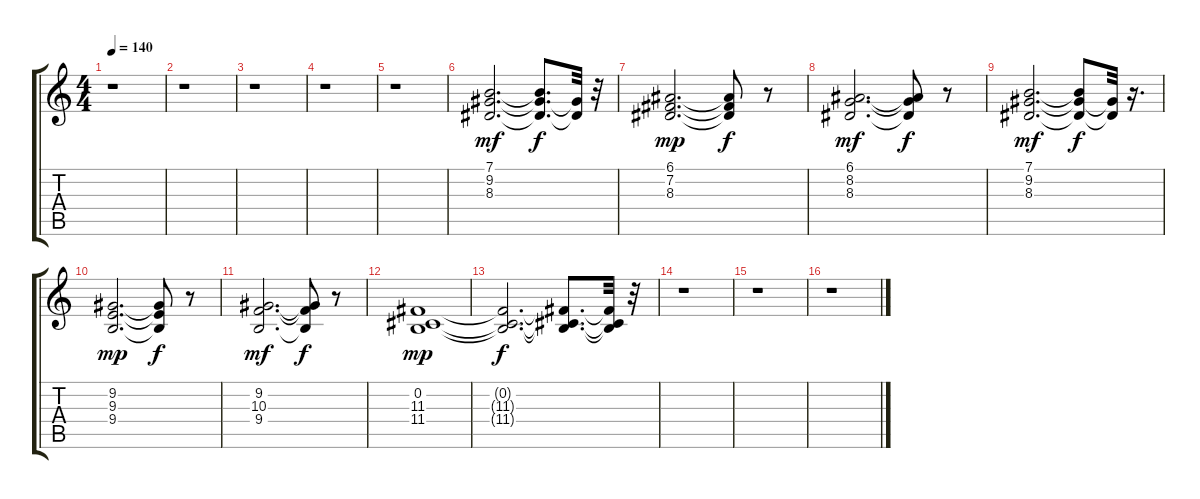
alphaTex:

\track "" {instrument pad5bowed}
\staff {score tabs}
\tuning (E4 B3 G3 D3 A2 E2) {hide}
\ts (4 4)
\tempo 140
\clef g2
\ks c
r.1{dy mf} |
r.1 |
r.1 |
r.1 |
r.1 |
(7.1 9.2 8.3).2{d} (7.1{t} 9.2{t} 8.3{t}).8{d dy f} (9.2{t} 8.3{t}).32 r.32 |
(6.1 7.2 8.3).2{d dy mp} (6.1{t} 7.2{t} 8.3{t}).8{dy f} r.8 |
(6.1 8.2 8.3).2{d dy mf} (6.1{t} 8.2{t} 8.3{t}).8{dy f} r.8 |
(7.1 9.2 8.3).2{d dy mf} (7.1{t} 9.2{t} 8.3{t}).8{dy f} (9.2{t} 8.3{t}).32 r.16{d} |
(9.2 9.3 9.4).2{d dy mp} (9.2{t} 9.3{t} 9.4{t}).8{dy f} r.8 |
(9.2 10.3 9.4).2{d dy mf} (9.2{t} 10.3{t} 9.4{t}).8{dy f} r.8 |
(0.2 11.3 11.4).1{dy mp} |
(0.2{t} 11.3{t} 11.4{t}).2{d dy f} (0.2{t} 11.3{t} 11.4{t}).8{d} (0.2{t} 11.3{t} 11.4{t}).32 r.32 |
r.1 |
r.1 |
r.1
